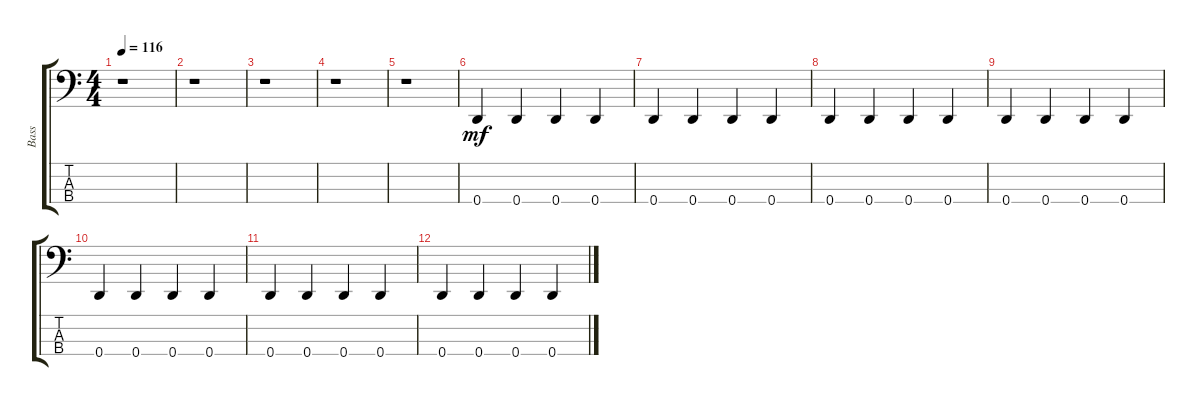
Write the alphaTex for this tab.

\track ("Bass" "Bass") {instrument electricbassfinger}
\staff {score tabs}
\tuning (G2 D2 A1 D1) {hide}
\ts (4 4)
\tempo 116
\clef f4
\ks c
r.1{dy mf} |
r.1 |
r.1 |
r.1 |
r.1 |
0.4.4 0.4.4 0.4.4 0.4.4 |
0.4.4 0.4.4 0.4.4 0.4.4 |
0.4.4 0.4.4 0.4.4 0.4.4 |
0.4.4 0.4.4 0.4.4 0.4.4 |
0.4.4 0.4.4 0.4.4 0.4.4 |
0.4.4 0.4.4 0.4.4 0.4.4 |
0.4.4 0.4.4 0.4.4 0.4.4
